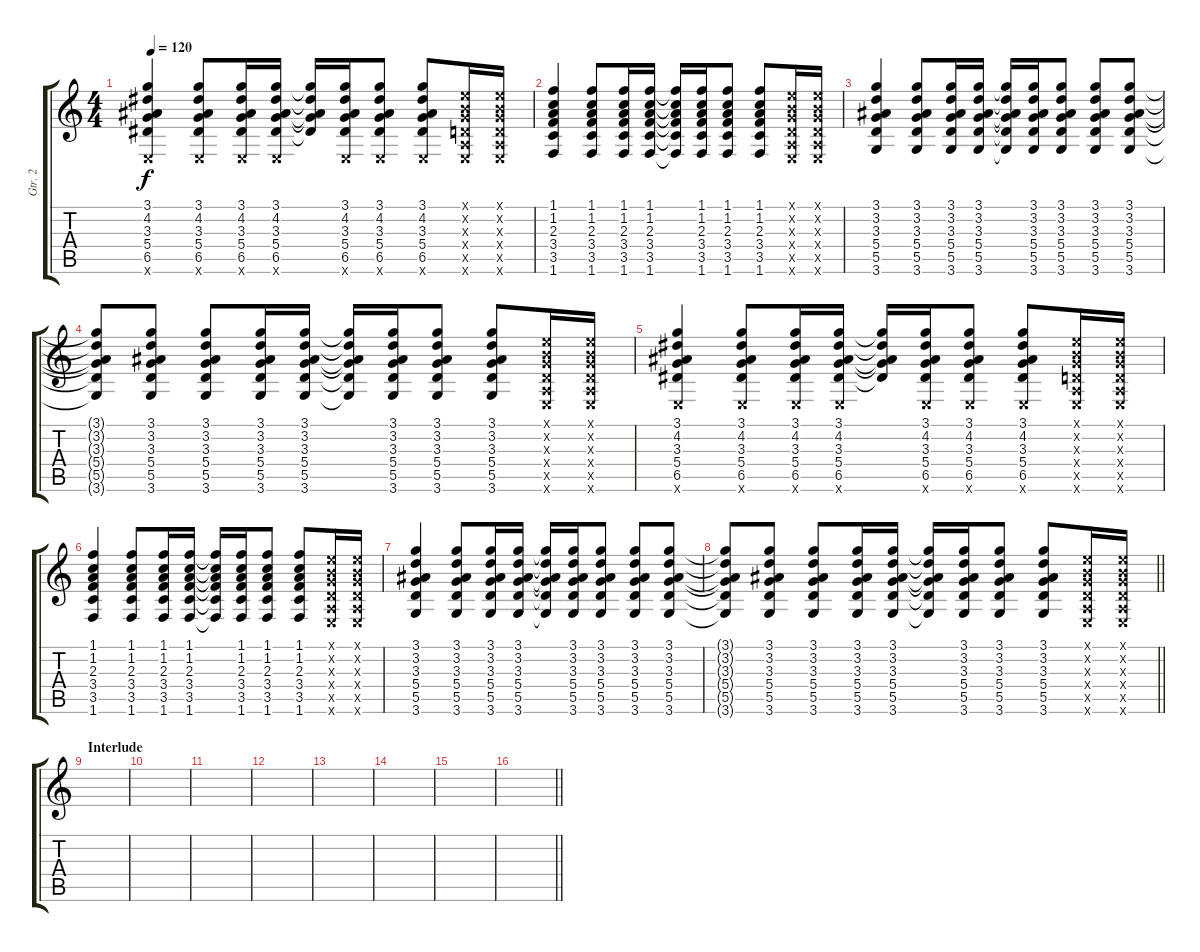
\track ("Gtr. 2" "Gtr. 2") {instrument acousticguitarsteel}
\staff {score tabs}
\tuning (E4 B3 G3 D3 A2 E2) {hide}
\ts (4 4)
\tempo 120
\clef g2
\ks c
(3.1 4.2 3.3 5.4 6.5 0.6{x}).4{dy f} (3.1 4.2 3.3 5.4 6.5 0.6{x}).8 (3.1 4.2 3.3 5.4 6.5 0.6{x}).16 (3.1 4.2 3.3 5.4 6.5 0.6{x}).16 (3.1{t} 4.2{t} 3.3{t} 5.4{t} 6.5{t}).16 (3.1 4.2 3.3 5.4 6.5 0.6{x}).16 (3.1 4.2 3.3 5.4 6.5 0.6{x}).8 (3.1 4.2 3.3 5.4 6.5 0.6{x}).8 (0.1{x} 0.2{x} 0.3{x} 0.4{x} 0.5{x} 0.6{x}).16 (0.1{x} 0.2{x} 0.3{x} 0.4{x} 0.5{x} 0.6{x}).16 |
(1.1 1.2 2.3 3.4 3.5 1.6).4 (1.1 1.2 2.3 3.4 3.5 1.6).8 (1.1 1.2 2.3 3.4 3.5 1.6).16 (1.1 1.2 2.3 3.4 3.5 1.6).16 (1.1{t} 1.2{t} 2.3{t} 3.4{t} 3.5{t} 1.6{t}).16 (1.1 1.2 2.3 3.4 3.5 1.6).16 (1.1 1.2 2.3 3.4 3.5 1.6).8 (1.1 1.2 2.3 3.4 3.5 1.6).8 (0.1{x} 0.2{x} 0.3{x} 0.4{x} 0.5{x} 0.6{x}).16 (0.1{x} 0.2{x} 0.3{x} 0.4{x} 0.5{x} 0.6{x}).16 |
(3.1 3.2 3.3 5.4 5.5 3.6).4 (3.1 3.2 3.3 5.4 5.5 3.6).8 (3.1 3.2 3.3 5.4 5.5 3.6).16 (3.1 3.2 3.3 5.4 5.5 3.6).16 (3.1{t} 3.2{t} 3.3{t} 5.4{t} 5.5{t} 3.6{t}).16 (3.1 3.2 3.3 5.4 5.5 3.6).16 (3.1 3.2 3.3 5.4 5.5 3.6).8 (3.1 3.2 3.3 5.4 5.5 3.6).8 (3.1 3.2 3.3 5.4 5.5 3.6).8 |
(3.1{t} 3.2{t} 3.3{t} 5.4{t} 5.5{t} 3.6{t}).8 (3.1 3.2 3.3 5.4 5.5 3.6).8 (3.1 3.2 3.3 5.4 5.5 3.6).8 (3.1 3.2 3.3 5.4 5.5 3.6).16 (3.1 3.2 3.3 5.4 5.5 3.6).16 (3.1{t} 3.2{t} 3.3{t} 5.4{t} 5.5{t} 3.6{t}).16 (3.1 3.2 3.3 5.4 5.5 3.6).16 (3.1 3.2 3.3 5.4 5.5 3.6).8 (3.1 3.2 3.3 5.4 5.5 3.6).8 (0.1{x} 0.2{x} 0.3{x} 0.4{x} 0.5{x} 0.6{x}).16 (0.1{x} 0.2{x} 0.3{x} 0.4{x} 0.5{x} 0.6{x}).16 |
(3.1 4.2 3.3 5.4 6.5 0.6{x}).4 (3.1 4.2 3.3 5.4 6.5 0.6{x}).8 (3.1 4.2 3.3 5.4 6.5 0.6{x}).16 (3.1 4.2 3.3 5.4 6.5 0.6{x}).16 (3.1{t} 4.2{t} 3.3{t} 5.4{t} 6.5{t}).16 (3.1 4.2 3.3 5.4 6.5 0.6{x}).16 (3.1 4.2 3.3 5.4 6.5 0.6{x}).8 (3.1 4.2 3.3 5.4 6.5 0.6{x}).8 (0.1{x} 0.2{x} 0.3{x} 0.4{x} 0.5{x} 0.6{x}).16 (0.1{x} 0.2{x} 0.3{x} 0.4{x} 0.5{x} 0.6{x}).16 |
(1.1 1.2 2.3 3.4 3.5 1.6).4 (1.1 1.2 2.3 3.4 3.5 1.6).8 (1.1 1.2 2.3 3.4 3.5 1.6).16 (1.1 1.2 2.3 3.4 3.5 1.6).16 (1.1{t} 1.2{t} 2.3{t} 3.4{t} 3.5{t} 1.6{t}).16 (1.1 1.2 2.3 3.4 3.5 1.6).16 (1.1 1.2 2.3 3.4 3.5 1.6).8 (1.1 1.2 2.3 3.4 3.5 1.6).8 (0.1{x} 0.2{x} 0.3{x} 0.4{x} 0.5{x} 0.6{x}).16 (0.1{x} 0.2{x} 0.3{x} 0.4{x} 0.5{x} 0.6{x}).16 |
(3.1 3.2 3.3 5.4 5.5 3.6).4 (3.1 3.2 3.3 5.4 5.5 3.6).8 (3.1 3.2 3.3 5.4 5.5 3.6).16 (3.1 3.2 3.3 5.4 5.5 3.6).16 (3.1{t} 3.2{t} 3.3{t} 5.4{t} 5.5{t} 3.6{t}).16 (3.1 3.2 3.3 5.4 5.5 3.6).16 (3.1 3.2 3.3 5.4 5.5 3.6).8 (3.1 3.2 3.3 5.4 5.5 3.6).8 (3.1 3.2 3.3 5.4 5.5 3.6).8 |
\barLineRight lightlight
(3.1{t} 3.2{t} 3.3{t} 5.4{t} 5.5{t} 3.6{t}).8 (3.1 3.2 3.3 5.4 5.5 3.6).8 (3.1 3.2 3.3 5.4 5.5 3.6).8 (3.1 3.2 3.3 5.4 5.5 3.6).16 (3.1 3.2 3.3 5.4 5.5 3.6).16 (3.1{t} 3.2{t} 3.3{t} 5.4{t} 5.5{t} 3.6{t}).16 (3.1 3.2 3.3 5.4 5.5 3.6).16 (3.1 3.2 3.3 5.4 5.5 3.6).8 (3.1 3.2 3.3 5.4 5.5 3.6).8 (0.1{x} 0.2{x} 0.3{x} 0.4{x} 0.5{x} 0.6{x}).16 (0.1{x} 0.2{x} 0.3{x} 0.4{x} 0.5{x} 0.6{x}).16 |
\section ("" "Interlude")
|
|
|
|
|
|
|
\barLineRight lightlight
